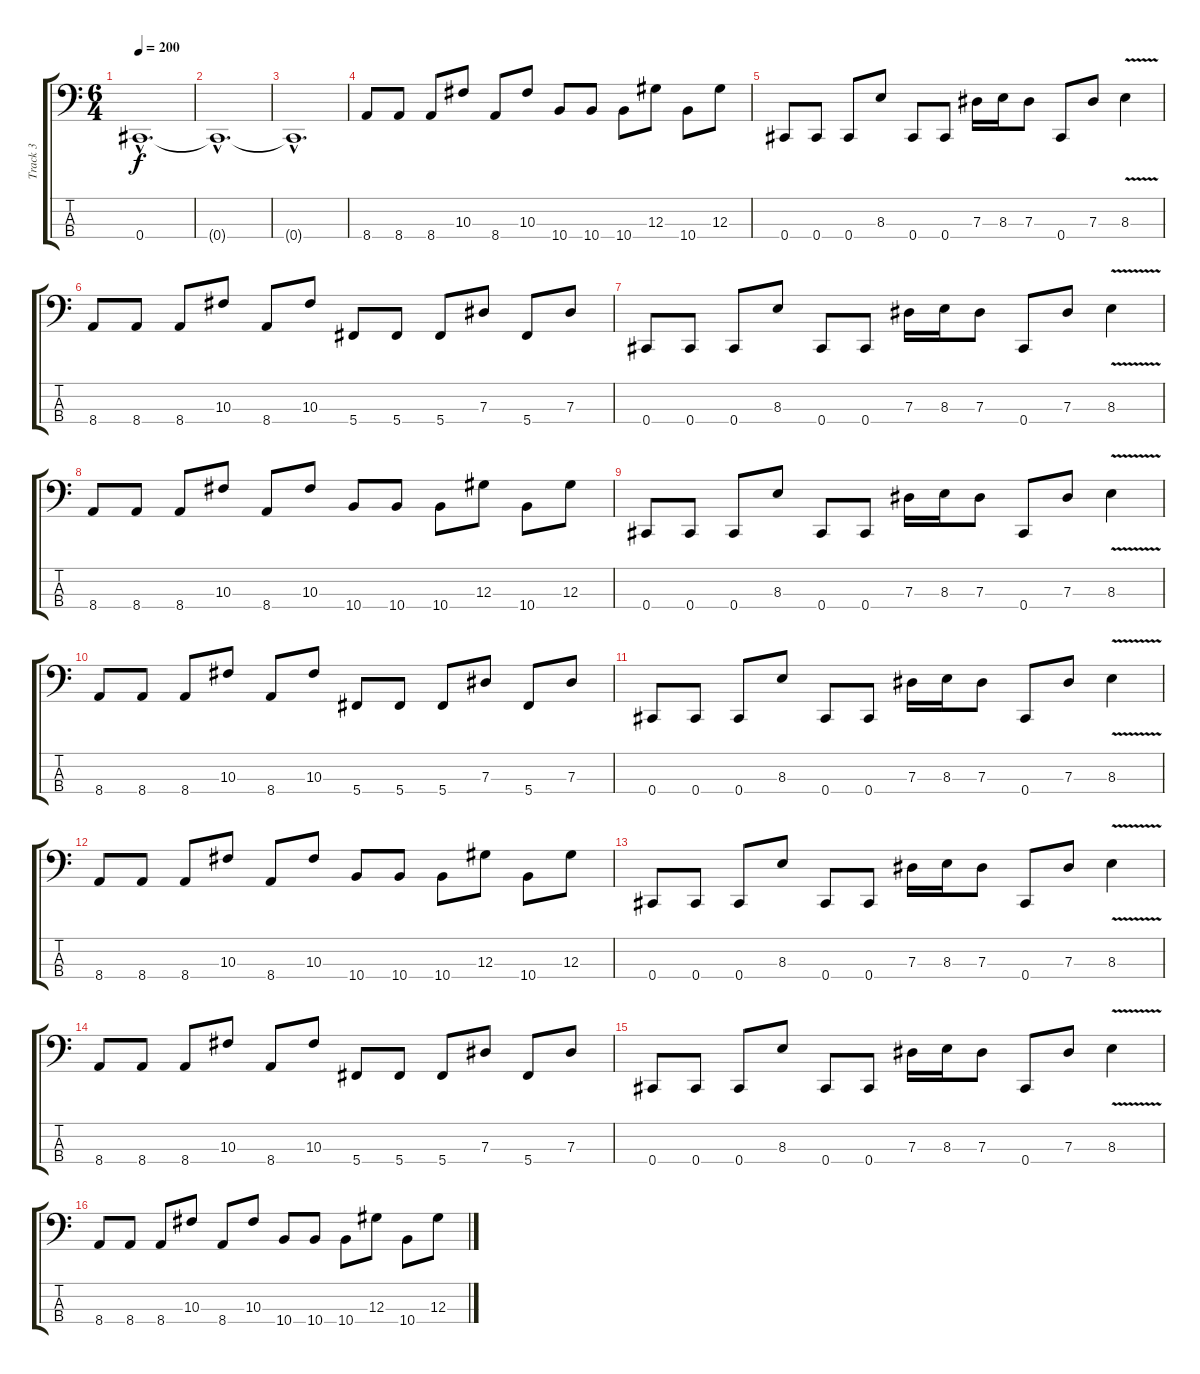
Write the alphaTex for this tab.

\track ("Track 3" "Track 3") {instrument electricbassfinger}
\staff {score tabs}
\tuning (Gb2 Db2 Ab1 Db1) {hide}
\ts (6 4)
\tempo 200
\clef f4
\ks c
0.4{hac}.1{d dy f} |
0.4{hac t}.1{d} |
0.4{hac t}.1{d} |
8.4.8 8.4.8 8.4.8 10.3.8 8.4.8 10.3.8 10.4.8 10.4.8 10.4.8 12.3.8 10.4.8 12.3.8 |
0.4.8 0.4.8 0.4.8 8.3.8 0.4.8 0.4.8 7.3.16 8.3.16 7.3.8 0.4.8 7.3.8 8.3{v}.4 |
8.4.8 8.4.8 8.4.8 10.3.8 8.4.8 10.3.8 5.4.8 5.4.8 5.4.8 7.3.8 5.4.8 7.3.8 |
0.4.8 0.4.8 0.4.8 8.3.8 0.4.8 0.4.8 7.3.16 8.3.16 7.3.8 0.4.8 7.3.8 8.3{v}.4 |
8.4.8 8.4.8 8.4.8 10.3.8 8.4.8 10.3.8 10.4.8 10.4.8 10.4.8 12.3.8 10.4.8 12.3.8 |
0.4.8 0.4.8 0.4.8 8.3.8 0.4.8 0.4.8 7.3.16 8.3.16 7.3.8 0.4.8 7.3.8 8.3{v}.4 |
8.4.8 8.4.8 8.4.8 10.3.8 8.4.8 10.3.8 5.4.8 5.4.8 5.4.8 7.3.8 5.4.8 7.3.8 |
0.4.8 0.4.8 0.4.8 8.3.8 0.4.8 0.4.8 7.3.16 8.3.16 7.3.8 0.4.8 7.3.8 8.3{v}.4 |
8.4.8 8.4.8 8.4.8 10.3.8 8.4.8 10.3.8 10.4.8 10.4.8 10.4.8 12.3.8 10.4.8 12.3.8 |
0.4.8 0.4.8 0.4.8 8.3.8 0.4.8 0.4.8 7.3.16 8.3.16 7.3.8 0.4.8 7.3.8 8.3{v}.4 |
8.4.8 8.4.8 8.4.8 10.3.8 8.4.8 10.3.8 5.4.8 5.4.8 5.4.8 7.3.8 5.4.8 7.3.8 |
0.4.8 0.4.8 0.4.8 8.3.8 0.4.8 0.4.8 7.3.16 8.3.16 7.3.8 0.4.8 7.3.8 8.3{v}.4 |
8.4.8 8.4.8 8.4.8 10.3.8 8.4.8 10.3.8 10.4.8 10.4.8 10.4.8 12.3.8 10.4.8 12.3.8
